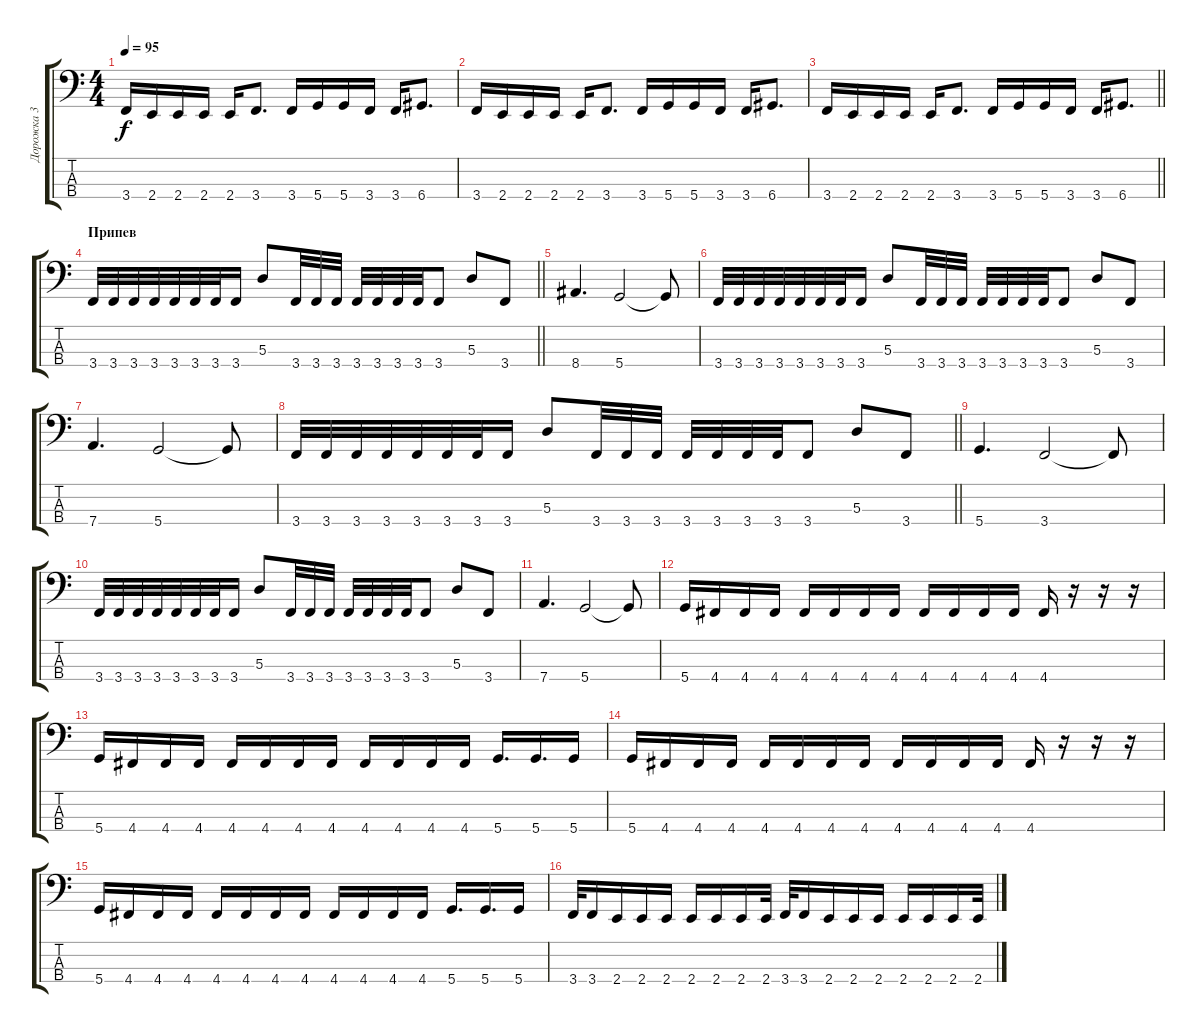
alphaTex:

\track ("Дорожка 3" "Дорожка 3") {instrument electricbassfinger}
\staff {score tabs}
\tuning (G2 D2 A1 D1) {hide}
\ts (4 4)
\tempo 95
\clef f4
\ks c
3.4.16{dy f} 2.4.16 2.4.16 2.4.16 2.4.16 3.4.8{d} 3.4.16 5.4.16 5.4.16 3.4.16 3.4.16 6.4.8{d} |
3.4.16 2.4.16 2.4.16 2.4.16 2.4.16 3.4.8{d} 3.4.16 5.4.16 5.4.16 3.4.16 3.4.16 6.4.8{d} |
\barLineRight lightlight
3.4.16 2.4.16 2.4.16 2.4.16 2.4.16 3.4.8{d} 3.4.16 5.4.16 5.4.16 3.4.16 3.4.16 6.4.8{d} |
\section ("" "Припев")
\barLineRight lightlight
3.4.32 3.4.32 3.4.32 3.4.32 3.4.32 3.4.32 3.4.32 3.4.16 5.3.8 3.4.32 3.4.32 3.4.32 3.4.32 3.4.32 3.4.32 3.4.32 3.4.8 5.3.8 3.4.8 |
\section ("" "")
8.4.4{d} 5.4.2 5.4{t}.8 |
3.4.32 3.4.32 3.4.32 3.4.32 3.4.32 3.4.32 3.4.32 3.4.16 5.3.8 3.4.32 3.4.32 3.4.32 3.4.32 3.4.32 3.4.32 3.4.32 3.4.8 5.3.8 3.4.8 |
7.4.4{d} 5.4.2 5.4{t}.8 |
\barLineRight lightlight
3.4.32 3.4.32 3.4.32 3.4.32 3.4.32 3.4.32 3.4.32 3.4.16 5.3.8 3.4.32 3.4.32 3.4.32 3.4.32 3.4.32 3.4.32 3.4.32 3.4.8 5.3.8 3.4.8 |
5.4.4{d} 3.4.2 3.4{t}.8 |
3.4.32 3.4.32 3.4.32 3.4.32 3.4.32 3.4.32 3.4.32 3.4.16 5.3.8 3.4.32 3.4.32 3.4.32 3.4.32 3.4.32 3.4.32 3.4.32 3.4.8 5.3.8 3.4.8 |
7.4.4{d} 5.4.2 5.4{t}.8 |
5.4.16 4.4.16 4.4.16 4.4.16 4.4.16 4.4.16 4.4.16 4.4.16 4.4.16 4.4.16 4.4.16 4.4.16 4.4.16 r.16 r.16 r.16 |
5.4.16 4.4.16 4.4.16 4.4.16 4.4.16 4.4.16 4.4.16 4.4.16 4.4.16 4.4.16 4.4.16 4.4.16 5.4.16{d} 5.4.16{d} 5.4.16 |
5.4.16 4.4.16 4.4.16 4.4.16 4.4.16 4.4.16 4.4.16 4.4.16 4.4.16 4.4.16 4.4.16 4.4.16 4.4.16 r.16 r.16 r.16 |
5.4.16 4.4.16 4.4.16 4.4.16 4.4.16 4.4.16 4.4.16 4.4.16 4.4.16 4.4.16 4.4.16 4.4.16 5.4.16{d} 5.4.16{d} 5.4.16 |
3.4.32 3.4.16 2.4.16 2.4.16 2.4.16 2.4.16 2.4.16 2.4.16 2.4.32 3.4.32 3.4.16 2.4.16 2.4.16 2.4.16 2.4.16 2.4.16 2.4.16 2.4.32
